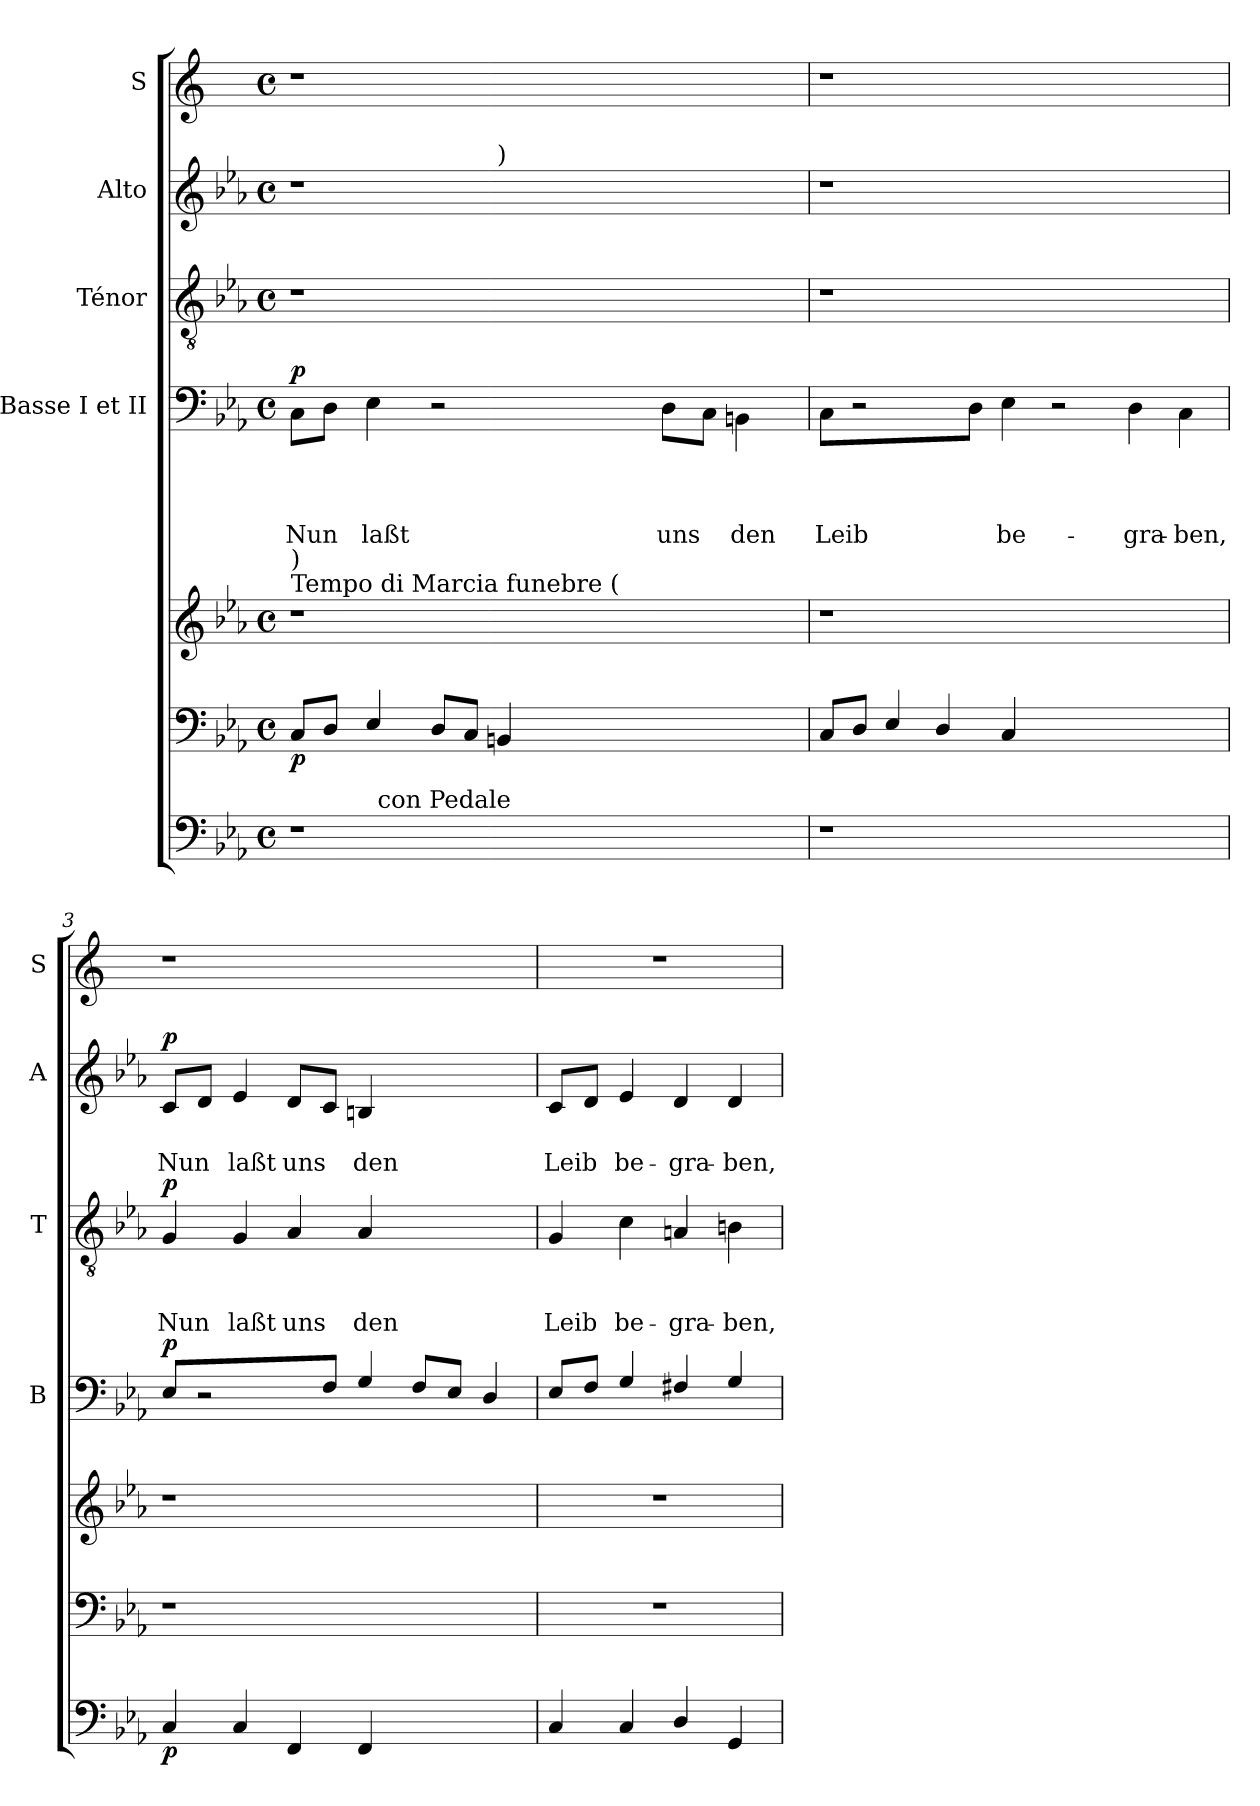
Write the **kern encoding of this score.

**kern	**dynam	**kern	**dynam	**kern	**kern	**text	**text	**text	**text	**dynam	**kern	**text	**text	**text	**dynam	**kern	**text	**text	**dynam	**kern
*part7	*part7	*part6	*part6	*part5	*part4	*part4	*part4	*part4	*part4	*part4	*part3	*part3	*part3	*part3	*part3	*part2	*part2	*part2	*part2	*part1
*staff7	*staff7	*staff6	*staff6	*staff5	*staff4	*staff4	*staff4	*staff4	*staff4	*staff4	*staff3	*staff3	*staff3	*staff3	*staff3	*staff2	*staff2	*staff2	*staff2	*staff1
*	*	*	*	*	*I"Basse I et II	*	*	*	*	*	*I"Ténor	*	*	*	*	*I"Alto	*	*	*	*I"S
*	*	*	*	*	*I'B	*	*	*	*	*	*I'T	*	*	*	*	*I'A	*	*	*	*I'S
*clefF4	*	*clefF4	*	*clefG2	*clefF4	*	*	*	*	*	*clefGv2	*	*	*	*	*clefG2	*	*	*	*clefG2
*k[b-e-a-]	*	*k[b-e-a-]	*	*k[b-e-a-]	*k[b-e-a-]	*	*	*	*	*	*k[b-e-a-]	*	*	*	*	*k[b-e-a-]	*	*	*	*k[]
*E-:	*	*E-:	*	*E-:	*E-:	*	*	*	*	*	*E-:	*	*	*	*	*E-:	*	*	*	*C:
*M4/4	*	*M4/4	*	*M4/4	*M4/4	*	*	*	*	*	*M4/4	*	*	*	*	*M4/4	*	*	*	*M4/4
*met(c)	*	*met(c)	*	*met(c)	*met(c)	*	*	*	*	*	*met(c)	*	*	*	*	*met(c)	*	*	*	*met(c)
*MM60	*	*MM60	*	*MM60	*MM60	*	*	*	*	*	*MM60	*	*	*	*	*MM60	*	*	*	*MM60
=1	=1	=1	=1	=1	=1	=1	=1	=1	=1	=1	=1	=1	=1	=1	=1	=1	=1	=1	=1	=1
!	!	!	!	!	!	!	!	!	!	!	!	!	!	!	!	!LO:TX:a:t=Tempo di Marcia funebre (	!	!	!	!
!	!	!	!	!LO:TX:a:t=Tempo di Marcia funebre (	!	!	!	!	!	!	!	!	!	!	!	!	!	!	!	!
!	!	!	!	!LO:TX:a:t=)	!	!	!	!	!	!	!	!	!	!	!	!	!	!	!	!
!	!	!	!LO:DY:b	!	!	!	!	!	!LO:LY:b	!LO:DY:b	!	!	!	!	!	!	!	!	!	!
*^	*	*	*	*	*	*	*	*	*	*	*	*	*	*	*	*^	*	*	*	*
*	*	*	*	*	*	*	*	*	*	*	*	*	*	*	*	*	*	*^	*	*	*	*
1r	6ryy	.	8C/L	p	1r	8C\L	.	.	.	Nun	p	1r	.	.	.	.	1r	2.ryy	4ryy	.	.	.	1r
.	.	.	8D/J	.	.	8D\J	.	.	.	.	.	.	.	.	.	.	.	.	.	.	.	.	.
.	12ryy	.	.	.	.	.	.	.	.	.	.	.	.	.	.	.	.	.	.	.	.	.	.
!	!	!	!	!	!	!	!	!	!	!LO:LY:b	!	!	!	!	!	!	!	!	!	!	!	!	!
.	48ryy	.	4E-/	.	.	4E-\	.	.	.	laßt	.	.	.	.	.	.	.	.	32ryy	.	.	.	.
!	!LO:TX:a:t=con Pedale	!	!	!	!	!	!	!	!	!	!	!	!	!	!	!	!	!	!	!	!	!	!
.	3%2ryy	.	.	.	.	.	.	.	.	.	.	.	.	.	.	.	.	.	.	.	.	.	.
*	*	*	*	*	*	*	*	*	*	*	*	*	*	*	*	*	*MM60	*	*	*	*	*	*
.	.	.	.	.	.	.	.	.	.	.	.	.	.	.	.	.	.	.	1ryy	.	.	.	.
.	.	.	8D/L	.	.	2r	.	.	.	.	.	.	.	.	.	.	.	.	.	.	.	.	.
.	.	.	8C/J	.	.	.	.	.	.	.	.	.	.	.	.	.	.	.	.	.	.	.	.
!	!	!	!	!	!	!	!	!	!	!	!	!	!	!	!	!	!	!LO:TX:a:t=)	!	!	!	!	!
.	.	.	4BBn/	.	.	.	.	.	.	.	.	.	.	.	.	.	.	1ryy	.	.	.	.	.
.	3%2ryy	.	.	.	.	.	.	.	.	.	.	.	.	.	.	.	.	.	.	.	.	.	.
1ryy	.	.	1ryy	.	1ryy	2ryy	.	.	.	.	.	1ryy	.	.	.	.	1ryy	.	.	.	.	.	1ryy
.	.	.	.	.	.	.	.	.	.	.	.	.	.	.	.	.	.	.	2ryy	.	.	.	.
!	!	!	!	!	!	!	!	!	!	!LO:LY:b	!	!	!	!	!	!	!	!	!	!	!	!	!
.	.	.	.	.	.	8D\L	.	.	.	uns	.	.	.	.	.	.	.	.	.	.	.	.	.
.	3ryy	.	.	.	.	.	.	.	.	.	.	.	.	.	.	.	.	.	.	.	.	.	.
.	.	.	.	.	.	8C\J	.	.	.	.	.	.	.	.	.	.	.	.	.	.	.	.	.
!	!	!	!	!	!	!	!	!	!	!LO:LY:b	!	!	!	!	!	!	!	!	!	!	!	!	!
.	.	.	.	.	.	4BBn\	.	.	.	den	.	.	.	.	.	.	.	4ryy	.	.	.	.	.
.	.	.	.	.	.	.	.	.	.	.	.	.	.	.	.	.	.	.	8..ryy	.	.	.	.
.	24.ryy	.	.	.	.	.	.	.	.	.	.	.	.	.	.	.	.	.	.	.	.	.	.
=2	=2	=2	=2	=2	=2	=2	=2	=2	=2	=2	=2	=2	=2	=2	=2	=2	=2	=2	=2	=2	=2	=2	=2
!	!	!	!	!	!	!	!	!	!	!LO:LY:b	!	!	!	!	!	!	!	!	!	!	!	!	!
*v	*v	*	*	*	*	*	*	*	*	*	*	*	*	*	*	*	*v	*v	*v	*	*	*	*
1r	.	8C/L	.	1r	8C\L	.	.	.	Leib	.	1r	.	.	.	.	1r	.	.	.	1r
.	.	8D/J	.	.	2r	.	.	.	.	.	.	.	.	.	.	.	.	.	.	.
.	.	4E-/	.	.	.	.	.	.	.	.	.	.	.	.	.	.	.	.	.	.
.	.	4D/	.	.	.	.	.	.	.	.	.	.	.	.	.	.	.	.	.	.
.	.	.	.	.	8D\J	.	.	.	.	.	.	.	.	.	.	.	.	.	.	.
!	!	!	!	!	!	!	!	!	!LO:LY:b	!	!	!	!	!	!	!	!	!	!	!
.	.	4C/	.	.	4E-\	.	.	.	be-	.	.	.	.	.	.	.	.	.	.	.
1ryy	.	1ryy	.	1ryy	2r	.	.	.	.	.	1ryy	.	.	.	.	1ryy	.	.	.	1ryy
!	!	!	!	!	!	!	!	!	!LO:LY:b	!	!	!	!	!	!	!	!	!	!	!
.	.	.	.	.	4D\	.	.	.	-gra-	.	.	.	.	.	.	.	.	.	.	.
!	!	!	!	!	!	!	!	!	!LO:LY:b	!	!	!	!	!	!	!	!	!	!	!
.	.	.	.	.	4C\	.	.	.	-ben,	.	.	.	.	.	.	.	.	.	.	.
=3	=3	=3	=3	=3	=3	=3	=3	=3	=3	=3	=3	=3	=3	=3	=3	=3	=3	=3	=3	=3
!	!LO:DY:b	!	!	!	!	!	!	!	!	!LO:DY:a	!	!	!	!LO:LY:b	!LO:DY:a	!	!	!LO:LY:b	!LO:DY:a	!
4C/	p	1r	.	1r	8E-/L	.	.	.	.	p	4G/	.	.	Nun	p	8c/L	.	Nun	p	1r
.	.	.	.	.	2r	.	.	.	.	.	.	.	.	.	.	8d/J	.	.	.	.
!	!	!	!	!	!	!	!	!	!	!	!	!	!	!LO:LY:b	!	!	!	!LO:LY:b	!	!
4C/	.	.	.	.	.	.	.	.	.	.	4G/	.	.	laßt	.	4e-/	.	laßt	.	.
!	!	!	!	!	!	!	!	!	!	!	!	!	!	!LO:LY:b	!	!	!	!LO:LY:b	!	!
4FF/	.	.	.	.	.	.	.	.	.	.	4A-/	.	.	uns	.	8d/L	.	uns	.	.
.	.	.	.	.	8F/J	.	.	.	.	.	.	.	.	.	.	8c/J	.	.	.	.
!	!	!	!	!	!	!	!	!	!	!	!	!	!	!LO:LY:b	!	!	!	!LO:LY:b	!	!
4FF/	.	.	.	.	4G/	.	.	.	.	.	4A-/	.	.	den	.	4Bn/	.	den	.	.
2ryy	.	2ryy	.	2ryy	8F/L	.	.	.	.	.	2ryy	.	.	.	.	2ryy	.	.	.	2ryy
.	.	.	.	.	8E-/J	.	.	.	.	.	.	.	.	.	.	.	.	.	.	.
.	.	.	.	.	4D/	.	.	.	.	.	.	.	.	.	.	.	.	.	.	.
=4	=4	=4	=4	=4	=4	=4	=4	=4	=4	=4	=4	=4	=4	=4	=4	=4	=4	=4	=4	=4
!	!	!	!	!	!	!	!	!	!	!	!	!	!	!LO:LY:b	!	!	!	!LO:LY:b	!	!
4C/	.	1r	.	1r	8E-/L	.	.	.	.	.	4G/	.	.	Leib	.	8c/L	.	Leib	.	1r
.	.	.	.	.	8F/J	.	.	.	.	.	.	.	.	.	.	8d/J	.	.	.	.
!	!	!	!	!	!	!	!	!	!	!	!	!	!	!LO:LY:b	!	!	!	!LO:LY:b	!	!
4C/	.	.	.	.	4G/	.	.	.	.	.	4c\	.	.	be-	.	4e-/	.	be-	.	.
!	!	!	!	!	!	!	!	!	!	!	!	!	!	!LO:LY:b	!	!	!	!LO:LY:b	!	!
4D/	.	.	.	.	4F#X/	.	.	.	.	.	4An/	.	.	-gra-	.	4d/	.	-gra-	.	.
!	!	!	!	!	!	!	!	!	!	!	!	!	!	!LO:LY:b	!	!	!	!LO:LY:b	!	!
4GG/	.	.	.	.	4G/	.	.	.	.	.	4Bn\	.	.	-ben,	.	4d/	.	-ben,	.	.
=	=	=	=	=	=	=	=	=	=	=	=	=	=	=	=	=	=	=	=	=
*-	*-	*-	*-	*-	*-	*-	*-	*-	*-	*-	*-	*-	*-	*-	*-	*-	*-	*-	*-	*-
